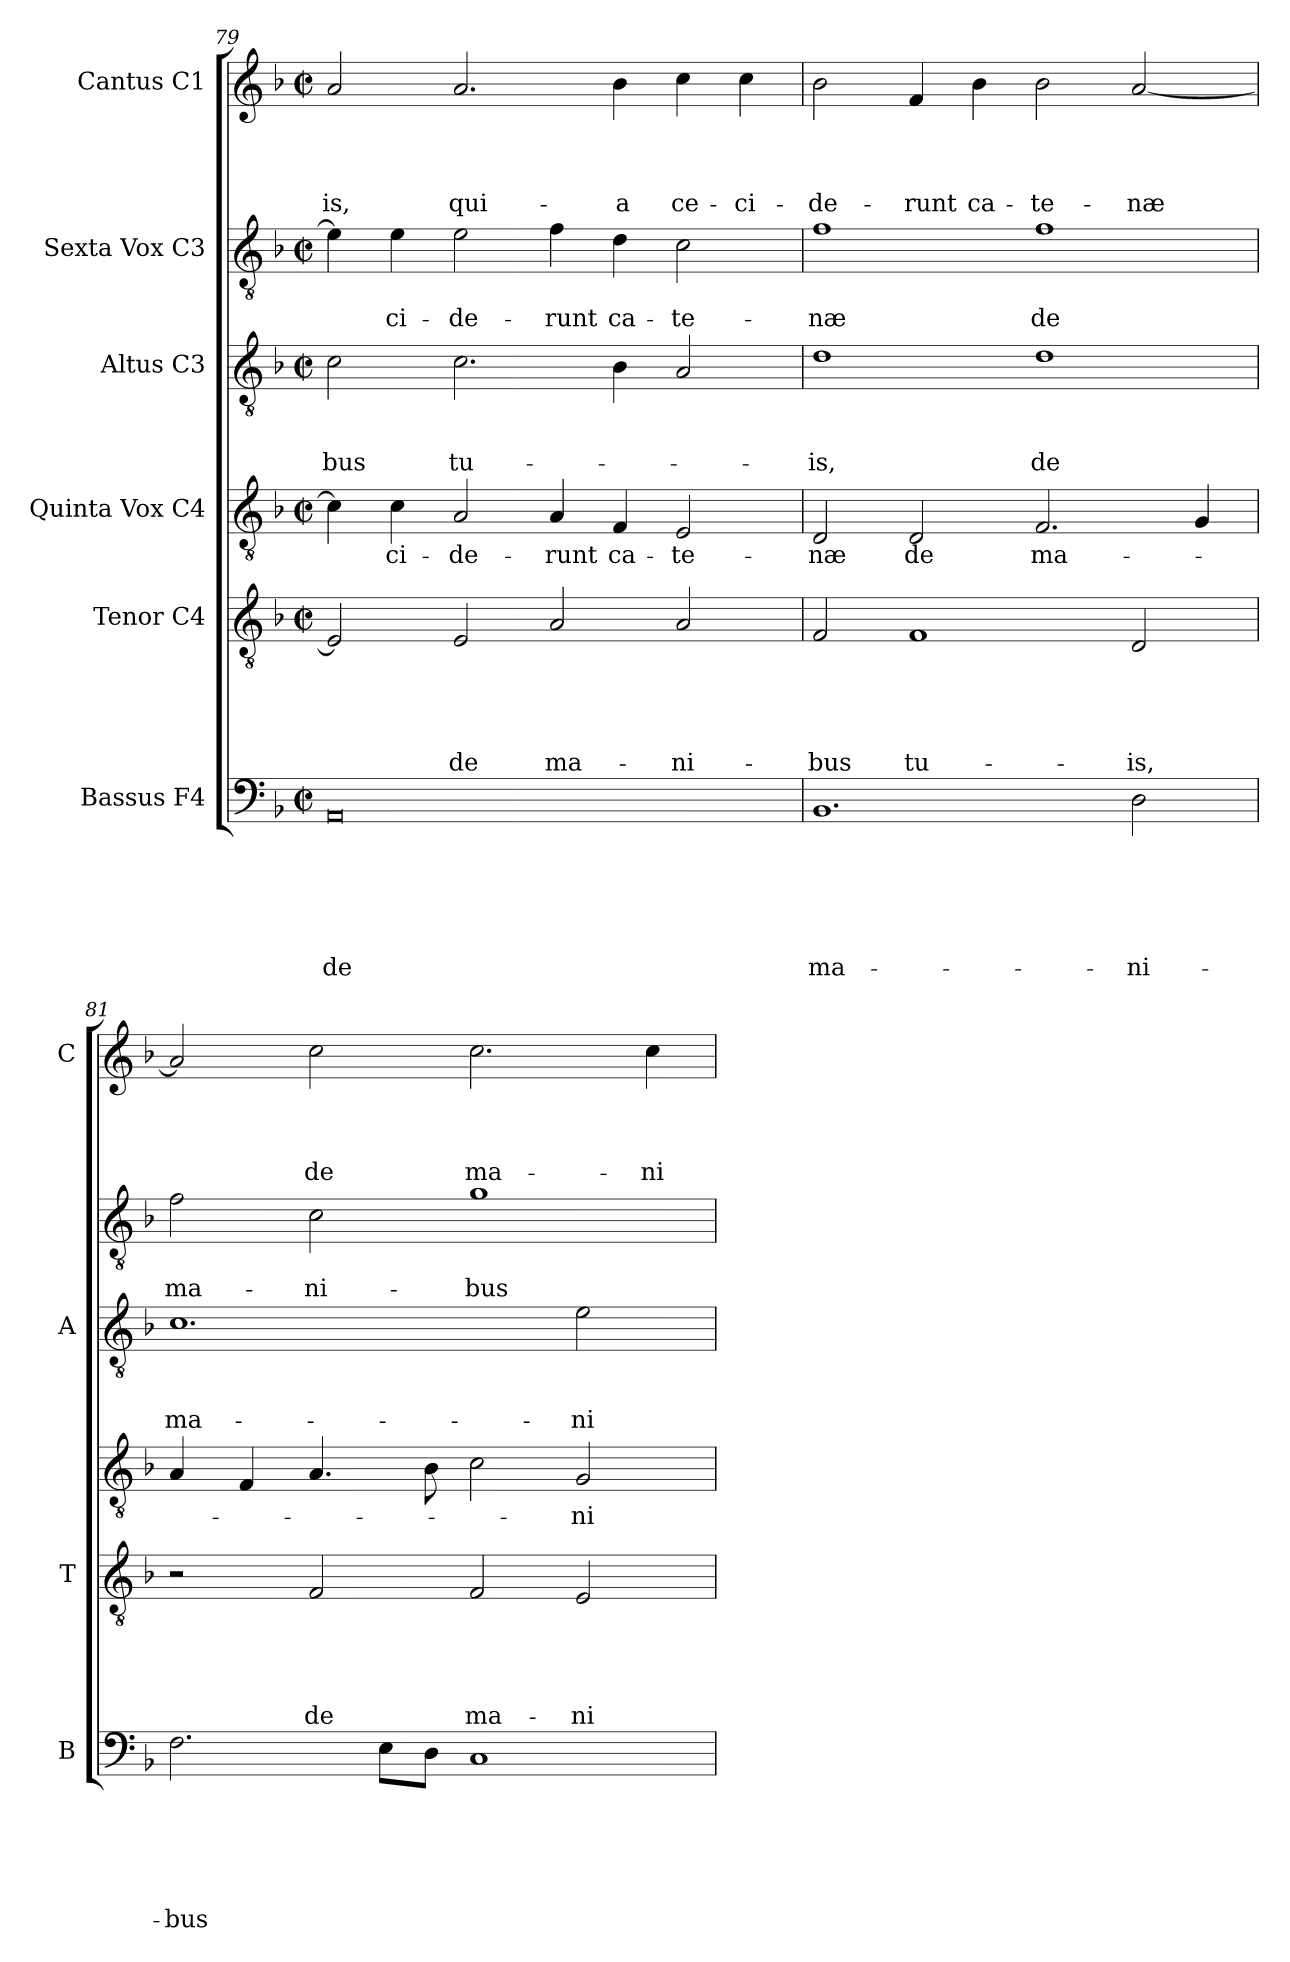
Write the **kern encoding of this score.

**kern	**text	**text	**text	**text	**text	**text	**kern	**text	**text	**text	**text	**text	**kern	**text	**kern	**text	**text	**text	**kern	**text	**text	**kern	**text	**text	**text	**text
*part6	*part6	*part6	*part6	*part6	*part6	*part6	*part5	*part5	*part5	*part5	*part5	*part5	*part4	*part4	*part3	*part3	*part3	*part3	*part2	*part2	*part2	*part1	*part1	*part1	*part1	*part1
*staff6	*staff6	*staff6	*staff6	*staff6	*staff6	*staff6	*staff5	*staff5	*staff5	*staff5	*staff5	*staff5	*staff4	*staff4	*staff3	*staff3	*staff3	*staff3	*staff2	*staff2	*staff2	*staff1	*staff1	*staff1	*staff1	*staff1
*I"Bassus F4	*	*	*	*	*	*	*I"Tenor C4	*	*	*	*	*	*I"Quinta Vox C4	*	*I"Altus C3	*	*	*	*I"Sexta Vox C3	*	*	*I"Cantus C1	*	*	*	*
*I'B	*	*	*	*	*	*	*I'T	*	*	*	*	*	*	*	*I'A	*	*	*	*	*	*	*I'C	*	*	*	*
!!LO:PB:g=z
*clefF4	*	*	*	*	*	*	*clefGv2	*	*	*	*	*	*clefGv2	*	*clefGv2	*	*	*	*clefGv2	*	*	*clefG2	*	*	*	*
*k[b-]	*	*	*	*	*	*	*k[b-]	*	*	*	*	*	*k[b-]	*	*k[b-]	*	*	*	*k[b-]	*	*	*k[b-]	*	*	*	*
*F:	*	*	*	*	*	*	*F:	*	*	*	*	*	*F:	*	*F:	*	*	*	*F:	*	*	*F:	*	*	*	*
*M2/2	*	*	*	*	*	*	*M2/2	*	*	*	*	*	*M2/2	*	*M2/2	*	*	*	*M2/2	*	*	*M2/2	*	*	*	*
*met(c|)	*	*	*	*	*	*	*met(c|)	*	*	*	*	*	*met(c|)	*	*met(c|)	*	*	*	*met(c|)	*	*	*met(c|)	*	*	*	*
=79	=79	=79	=79	=79	=79	=79	=79	=79	=79	=79	=79	=79	=79	=79	=79	=79	=79	=79	=79	=79	=79	=79	=79	=79	=79	=79
!	!	!	!	!	!	!LO:LY:b	!	!	!	!	!	!	!	!	!	!	!	!LO:LY:b	!	!	!	!	!	!	!	!LO:LY:b
0AA	.	.	.	.	.	de	2E/]	.	.	.	.	.	4c\]	.	2c\	.	.	-bus	4e\]	.	.	2a/	.	.	.	-is,
!	!	!	!	!	!	!	!	!	!	!	!	!	!	!LO:LY:b	!	!	!	!	!	!	!LO:LY:b	!	!	!	!	!
.	.	.	.	.	.	.	.	.	.	.	.	.	4c\	-ci-	.	.	.	.	4e\	.	-ci-	.	.	.	.	.
!	!	!	!	!	!	!	!	!	!	!	!	!LO:LY:b	!	!LO:LY:b	!	!	!	!LO:LY:b	!	!	!LO:LY:b	!	!	!	!	!LO:LY:b
.	.	.	.	.	.	.	2E/	.	.	.	.	de	2A/	-de-	2.c\	.	.	tu-	2e\	.	-de-	2.a/	.	.	.	qui-
!	!	!	!	!	!	!	!	!	!	!	!	!LO:LY:b	!	!LO:LY:b	!	!	!	!	!	!	!LO:LY:b	!	!	!	!	!
.	.	.	.	.	.	.	2A/	.	.	.	.	ma-	4A/	-runt	.	.	.	.	4f\	.	-runt	.	.	.	.	.
!	!	!	!	!	!	!	!	!	!	!	!	!	!	!LO:LY:b	!	!	!	!	!	!	!LO:LY:b	!	!	!	!	!LO:LY:b
.	.	.	.	.	.	.	.	.	.	.	.	.	4F/	ca-	4B-\	.	.	.	4d\	.	ca-	4b-\	.	.	.	-a
!	!	!	!	!	!	!	!	!	!	!	!	!LO:LY:b	!	!LO:LY:b	!	!	!	!	!	!	!LO:LY:b	!	!	!	!	!LO:LY:b
.	.	.	.	.	.	.	2A/	.	.	.	.	-ni-	2E/	-te-	2A/	.	.	.	2c\	.	-te-	4cc\	.	.	.	ce-
!	!	!	!	!	!	!	!	!	!	!	!	!	!	!	!	!	!	!	!	!	!	!	!	!	!	!LO:LY:b
.	.	.	.	.	.	.	.	.	.	.	.	.	.	.	.	.	.	.	.	.	.	4cc\	.	.	.	-ci-
=80	=80	=80	=80	=80	=80	=80	=80	=80	=80	=80	=80	=80	=80	=80	=80	=80	=80	=80	=80	=80	=80	=80	=80	=80	=80	=80
!	!	!	!	!	!	!LO:LY:b	!	!	!	!	!	!LO:LY:b	!	!LO:LY:b	!	!	!	!LO:LY:b	!	!	!LO:LY:b	!	!	!	!	!LO:LY:b
1.BB-	.	.	.	.	.	ma-	2F/	.	.	.	.	-bus	2D/	-næ	1d	.	.	-is,	1f	.	-næ	2b-\	.	.	.	-de-
!	!	!	!	!	!	!	!	!	!	!	!	!LO:LY:b	!	!LO:LY:b	!	!	!	!	!	!	!	!	!	!	!	!LO:LY:b
.	.	.	.	.	.	.	1F	.	.	.	.	tu-	2D/	de	.	.	.	.	.	.	.	4f/	.	.	.	-runt
!	!	!	!	!	!	!	!	!	!	!	!	!	!	!	!	!	!	!	!	!	!	!	!	!	!	!LO:LY:b
.	.	.	.	.	.	.	.	.	.	.	.	.	.	.	.	.	.	.	.	.	.	4b-\	.	.	.	ca-
!	!	!	!	!	!	!	!	!	!	!	!	!	!	!LO:LY:b	!	!	!	!LO:LY:b	!	!	!LO:LY:b	!	!	!	!	!LO:LY:b
.	.	.	.	.	.	.	.	.	.	.	.	.	2.F/	ma-	1d	.	.	de	1f	.	de	2b-\	.	.	.	-te-
!	!	!	!	!	!	!LO:LY:b	!	!	!	!	!	!LO:LY:b	!	!	!	!	!	!	!	!	!	!	!	!	!	!LO:LY:b
2D\	.	.	.	.	.	-ni-	2D/	.	.	.	.	-is,	.	.	.	.	.	.	.	.	.	[2a/	.	.	.	-næ
.	.	.	.	.	.	.	.	.	.	.	.	.	4G/	.	.	.	.	.	.	.	.	.	.	.	.	.
=81	=81	=81	=81	=81	=81	=81	=81	=81	=81	=81	=81	=81	=81	=81	=81	=81	=81	=81	=81	=81	=81	=81	=81	=81	=81	=81
!	!	!	!	!	!	!LO:LY:b	!	!	!	!	!	!	!	!	!	!	!	!LO:LY:b	!	!	!LO:LY:b	!	!	!	!	!
2.F\	.	.	.	.	.	-bus	2r	.	.	.	.	.	4A/	.	1.c	.	.	ma-	2f\	.	ma-	2a/]	.	.	.	.
.	.	.	.	.	.	.	.	.	.	.	.	.	4F/	.	.	.	.	.	.	.	.	.	.	.	.	.
!	!	!	!	!	!	!	!	!	!	!	!	!LO:LY:b	!	!	!	!	!	!	!	!	!LO:LY:b	!	!	!	!	!LO:LY:b
.	.	.	.	.	.	.	2F/	.	.	.	.	de	4.A/	.	.	.	.	.	2c\	.	-ni-	2cc\	.	.	.	de
8E\L	.	.	.	.	.	.	.	.	.	.	.	.	.	.	.	.	.	.	.	.	.	.	.	.	.	.
8D\J	.	.	.	.	.	.	.	.	.	.	.	.	8B-\	.	.	.	.	.	.	.	.	.	.	.	.	.
!	!	!	!	!	!	!	!	!	!	!	!	!LO:LY:b	!	!	!	!	!	!	!	!	!LO:LY:b	!	!	!	!	!LO:LY:b
1C	.	.	.	.	.	.	2F/	.	.	.	.	ma-	2c\	.	.	.	.	.	1g	.	-bus	2.cc\	.	.	.	ma-
!	!	!	!	!	!	!	!	!	!	!	!	!LO:LY:b	!	!LO:LY:b	!	!	!	!LO:LY:b	!	!	!	!	!	!	!	!
.	.	.	.	.	.	.	2E/	.	.	.	.	-ni-	2G/	-ni-	2e\	.	.	-ni-	.	.	.	.	.	.	.	.
!	!	!	!	!	!	!	!	!	!	!	!	!	!	!	!	!	!	!	!	!	!	!	!	!	!	!LO:LY:b
.	.	.	.	.	.	.	.	.	.	.	.	.	.	.	.	.	.	.	.	.	.	4cc\	.	.	.	-ni-
=	=	=	=	=	=	=	=	=	=	=	=	=	=	=	=	=	=	=	=	=	=	=	=	=	=	=
*-	*-	*-	*-	*-	*-	*-	*-	*-	*-	*-	*-	*-	*-	*-	*-	*-	*-	*-	*-	*-	*-	*-	*-	*-	*-	*-
